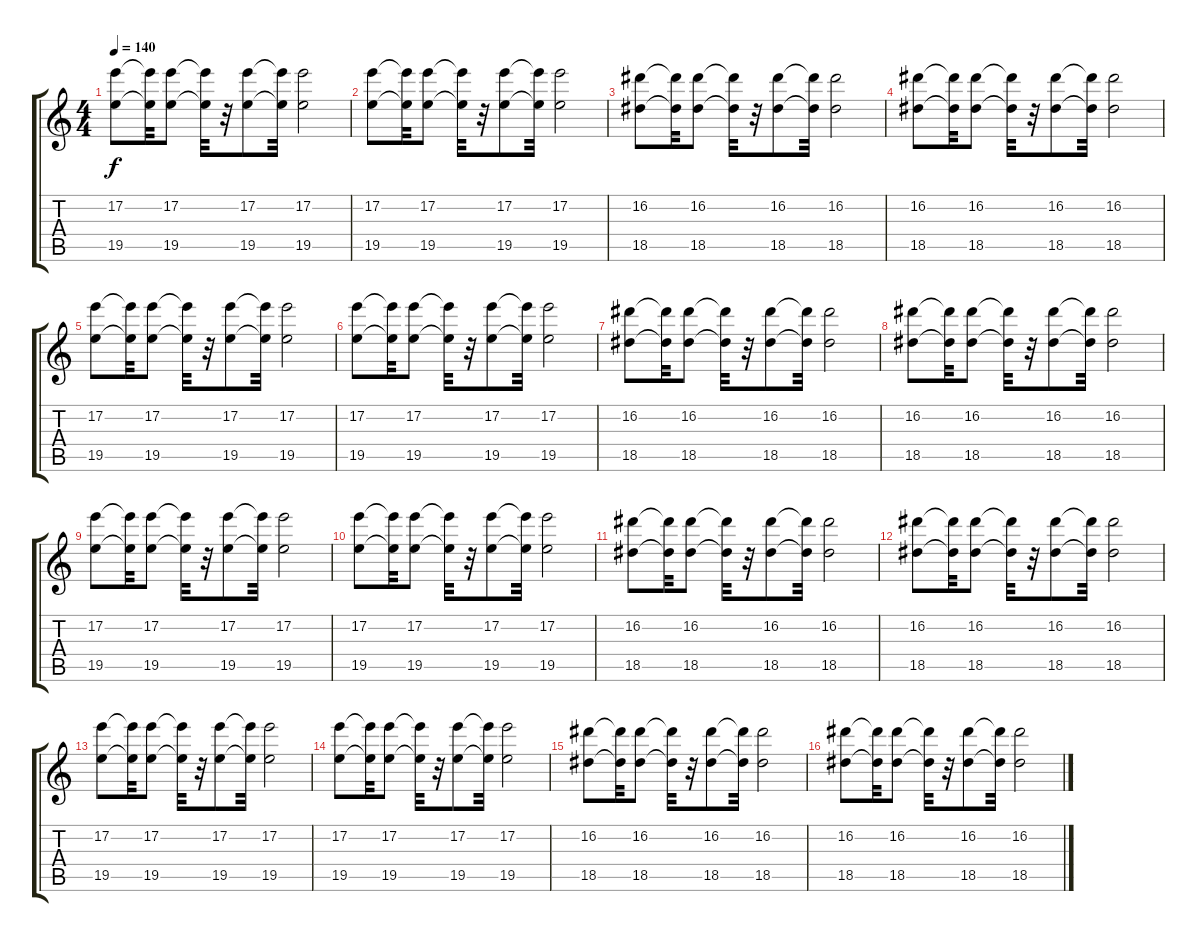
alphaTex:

\track "" {instrument overdrivenguitar}
\staff {score tabs}
\tuning (E4 B3 G3 D3 A2 E2) {hide}
\ts (4 4)
\tempo 140
\clef g2
\ks c
(17.2 19.5).8{dy f} (17.2{t} 19.5{t}).32 (17.2 19.5).8 (17.2{t} 19.5{t}).32 r.32 (17.2 19.5).8 (17.2{t} 19.5{t}).32 (17.2 19.5).2 |
(17.2 19.5).8 (17.2{t} 19.5{t}).32 (17.2 19.5).8 (17.2{t} 19.5{t}).32 r.32 (17.2 19.5).8 (17.2{t} 19.5{t}).32 (17.2 19.5).2 |
(16.2 18.5).8 (16.2{t} 18.5{t}).32 (16.2 18.5).8 (16.2{t} 18.5{t}).32 r.32 (16.2 18.5).8 (16.2{t} 18.5{t}).32 (16.2 18.5).2 |
(16.2 18.5).8 (16.2{t} 18.5{t}).32 (16.2 18.5).8 (16.2{t} 18.5{t}).32 r.32 (16.2 18.5).8 (16.2{t} 18.5{t}).32 (16.2 18.5).2 |
(17.2 19.5).8 (17.2{t} 19.5{t}).32 (17.2 19.5).8 (17.2{t} 19.5{t}).32 r.32 (17.2 19.5).8 (17.2{t} 19.5{t}).32 (17.2 19.5).2 |
(17.2 19.5).8 (17.2{t} 19.5{t}).32 (17.2 19.5).8 (17.2{t} 19.5{t}).32 r.32 (17.2 19.5).8 (17.2{t} 19.5{t}).32 (17.2 19.5).2 |
(16.2 18.5).8 (16.2{t} 18.5{t}).32 (16.2 18.5).8 (16.2{t} 18.5{t}).32 r.32 (16.2 18.5).8 (16.2{t} 18.5{t}).32 (16.2 18.5).2 |
(16.2 18.5).8 (16.2{t} 18.5{t}).32 (16.2 18.5).8 (16.2{t} 18.5{t}).32 r.32 (16.2 18.5).8 (16.2{t} 18.5{t}).32 (16.2 18.5).2 |
(17.2 19.5).8 (17.2{t} 19.5{t}).32 (17.2 19.5).8 (17.2{t} 19.5{t}).32 r.32 (17.2 19.5).8 (17.2{t} 19.5{t}).32 (17.2 19.5).2 |
(17.2 19.5).8 (17.2{t} 19.5{t}).32 (17.2 19.5).8 (17.2{t} 19.5{t}).32 r.32 (17.2 19.5).8 (17.2{t} 19.5{t}).32 (17.2 19.5).2 |
(16.2 18.5).8 (16.2{t} 18.5{t}).32 (16.2 18.5).8 (16.2{t} 18.5{t}).32 r.32 (16.2 18.5).8 (16.2{t} 18.5{t}).32 (16.2 18.5).2 |
(16.2 18.5).8 (16.2{t} 18.5{t}).32 (16.2 18.5).8 (16.2{t} 18.5{t}).32 r.32 (16.2 18.5).8 (16.2{t} 18.5{t}).32 (16.2 18.5).2 |
(17.2 19.5).8 (17.2{t} 19.5{t}).32 (17.2 19.5).8 (17.2{t} 19.5{t}).32 r.32 (17.2 19.5).8 (17.2{t} 19.5{t}).32 (17.2 19.5).2 |
(17.2 19.5).8 (17.2{t} 19.5{t}).32 (17.2 19.5).8 (17.2{t} 19.5{t}).32 r.32 (17.2 19.5).8 (17.2{t} 19.5{t}).32 (17.2 19.5).2 |
(16.2 18.5).8 (16.2{t} 18.5{t}).32 (16.2 18.5).8 (16.2{t} 18.5{t}).32 r.32 (16.2 18.5).8 (16.2{t} 18.5{t}).32 (16.2 18.5).2 |
(16.2 18.5).8 (16.2{t} 18.5{t}).32 (16.2 18.5).8 (16.2{t} 18.5{t}).32 r.32 (16.2 18.5).8 (16.2{t} 18.5{t}).32 (16.2 18.5).2
